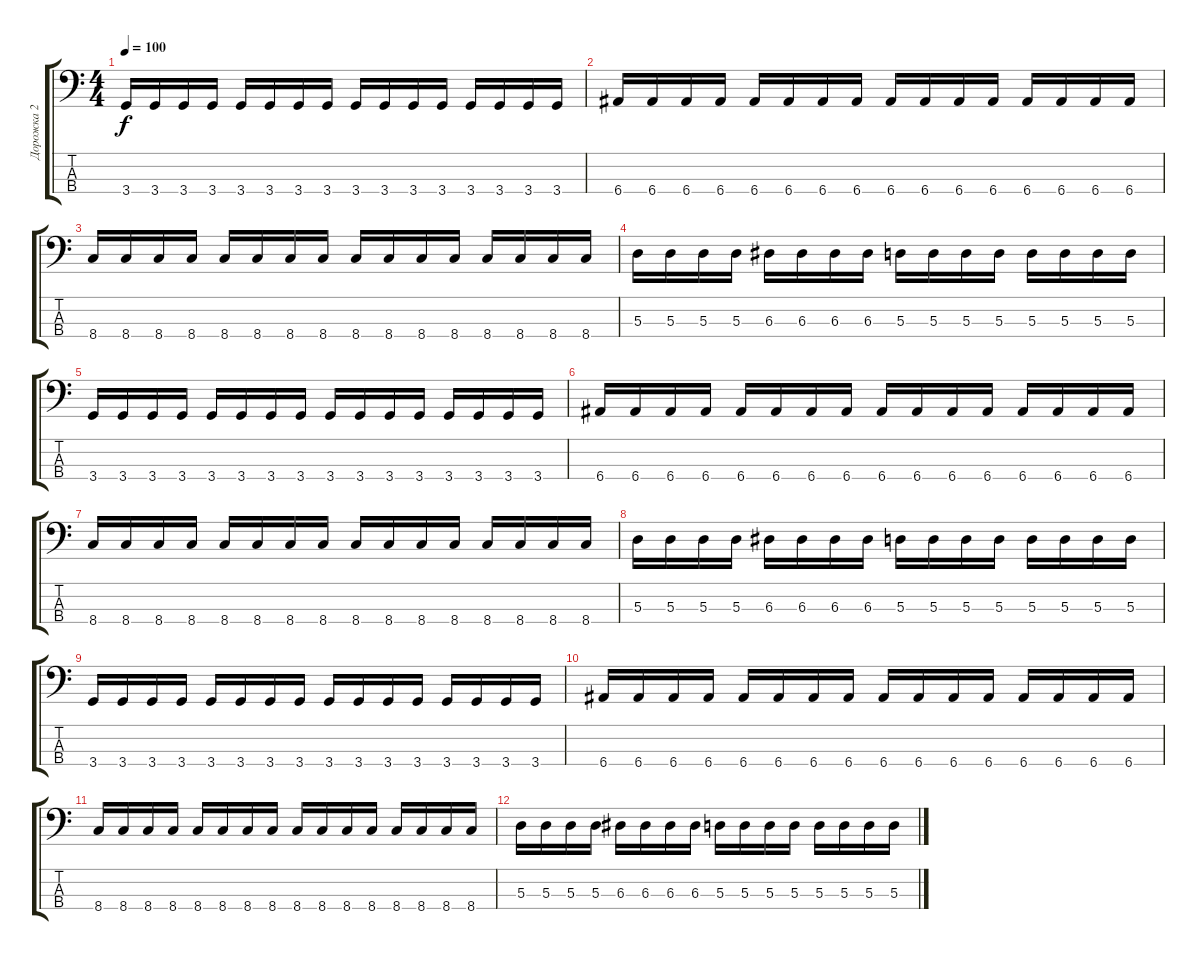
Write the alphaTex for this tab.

\track ("Дорожка 2" "Дорожка 2") {instrument electricbasspick}
\staff {score tabs}
\tuning (G2 D2 A1 E1) {hide}
\ts (4 4)
\tempo 100
\clef f4
\ks c
3.4.16{dy f} 3.4.16 3.4.16 3.4.16 3.4.16 3.4.16 3.4.16 3.4.16 3.4.16 3.4.16 3.4.16 3.4.16 3.4.16 3.4.16 3.4.16 3.4.16 |
6.4.16 6.4.16 6.4.16 6.4.16 6.4.16 6.4.16 6.4.16 6.4.16 6.4.16 6.4.16 6.4.16 6.4.16 6.4.16 6.4.16 6.4.16 6.4.16 |
8.4.16 8.4.16 8.4.16 8.4.16 8.4.16 8.4.16 8.4.16 8.4.16 8.4.16 8.4.16 8.4.16 8.4.16 8.4.16 8.4.16 8.4.16 8.4.16 |
5.3.16 5.3.16 5.3.16 5.3.16 6.3.16 6.3.16 6.3.16 6.3.16 5.3.16 5.3.16 5.3.16 5.3.16 5.3.16 5.3.16 5.3.16 5.3.16 |
3.4.16 3.4.16 3.4.16 3.4.16 3.4.16 3.4.16 3.4.16 3.4.16 3.4.16 3.4.16 3.4.16 3.4.16 3.4.16 3.4.16 3.4.16 3.4.16 |
6.4.16 6.4.16 6.4.16 6.4.16 6.4.16 6.4.16 6.4.16 6.4.16 6.4.16 6.4.16 6.4.16 6.4.16 6.4.16 6.4.16 6.4.16 6.4.16 |
8.4.16 8.4.16 8.4.16 8.4.16 8.4.16 8.4.16 8.4.16 8.4.16 8.4.16 8.4.16 8.4.16 8.4.16 8.4.16 8.4.16 8.4.16 8.4.16 |
5.3.16 5.3.16 5.3.16 5.3.16 6.3.16 6.3.16 6.3.16 6.3.16 5.3.16 5.3.16 5.3.16 5.3.16 5.3.16 5.3.16 5.3.16 5.3.16 |
3.4.16 3.4.16 3.4.16 3.4.16 3.4.16 3.4.16 3.4.16 3.4.16 3.4.16 3.4.16 3.4.16 3.4.16 3.4.16 3.4.16 3.4.16 3.4.16 |
6.4.16 6.4.16 6.4.16 6.4.16 6.4.16 6.4.16 6.4.16 6.4.16 6.4.16 6.4.16 6.4.16 6.4.16 6.4.16 6.4.16 6.4.16 6.4.16 |
8.4.16 8.4.16 8.4.16 8.4.16 8.4.16 8.4.16 8.4.16 8.4.16 8.4.16 8.4.16 8.4.16 8.4.16 8.4.16 8.4.16 8.4.16 8.4.16 |
5.3.16 5.3.16 5.3.16 5.3.16 6.3.16 6.3.16 6.3.16 6.3.16 5.3.16 5.3.16 5.3.16 5.3.16 5.3.16 5.3.16 5.3.16 5.3.16
